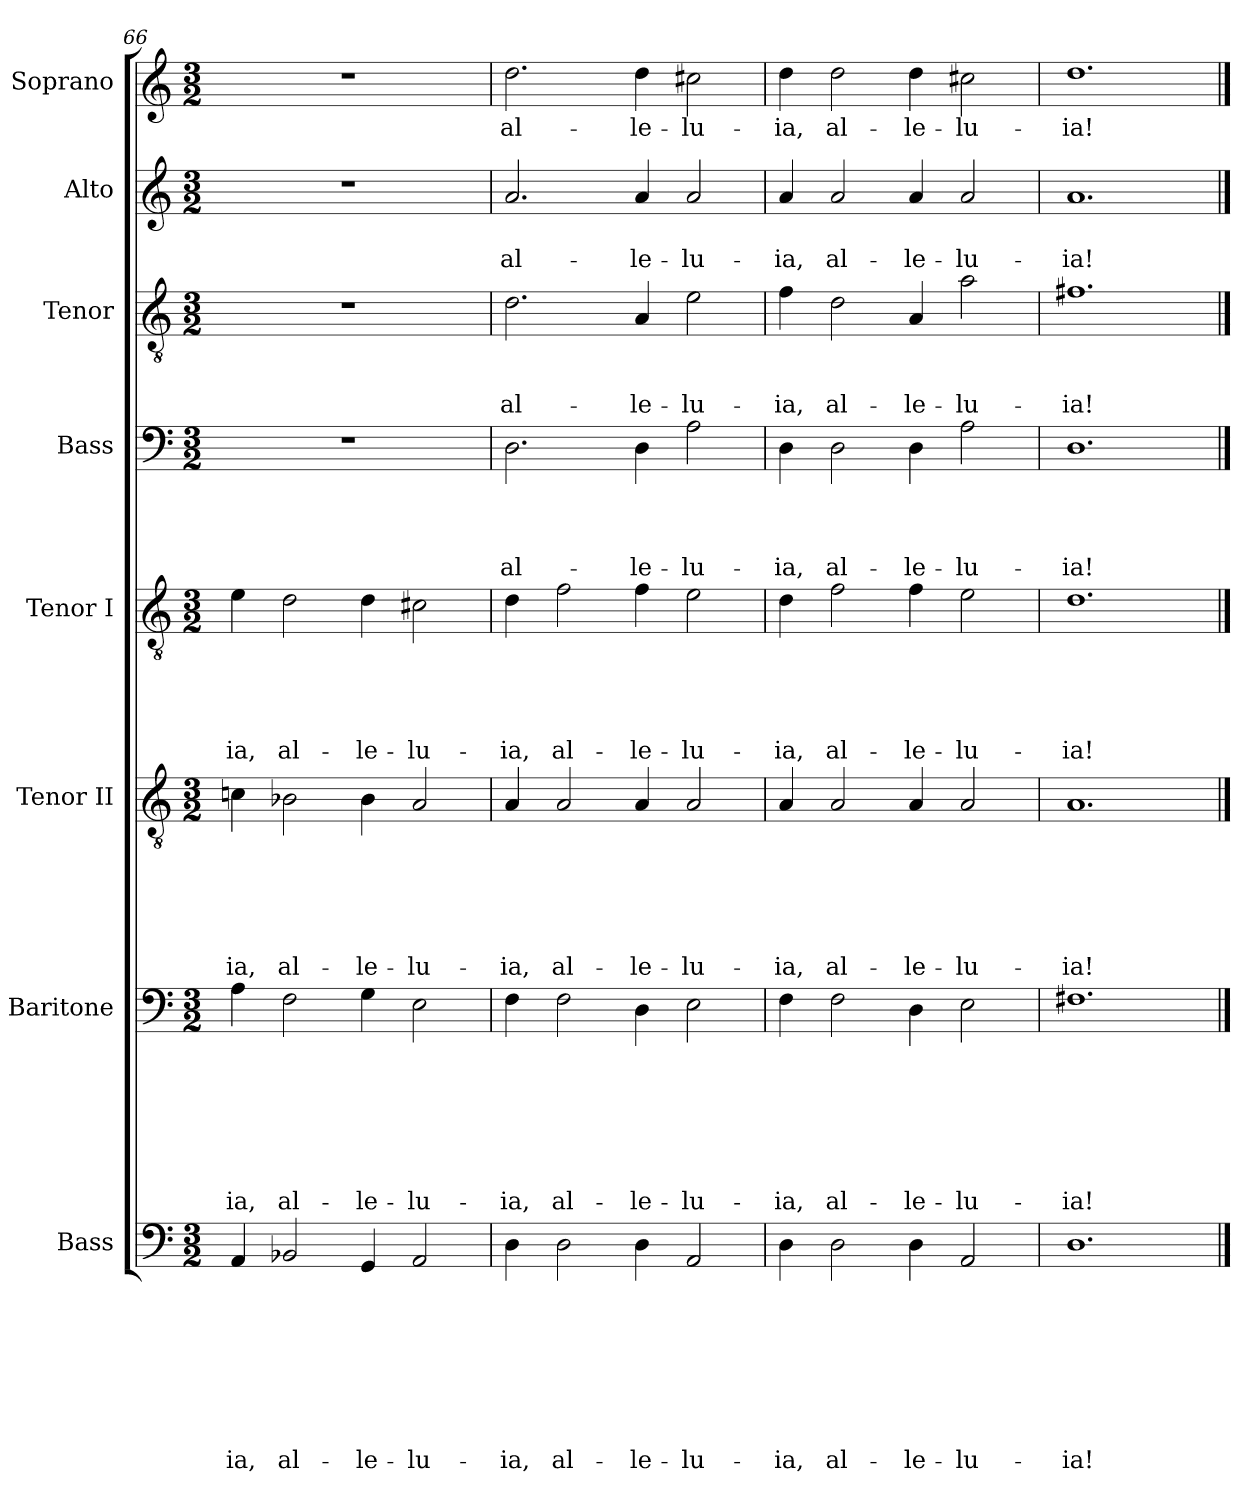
**kern	**text	**text	**text	**text	**text	**text	**text	**text	**kern	**text	**text	**text	**text	**text	**text	**text	**kern	**text	**text	**text	**text	**text	**text	**kern	**text	**text	**text	**text	**text	**kern	**text	**text	**text	**text	**kern	**text	**text	**text	**kern	**text	**text	**kern	**text
*part8	*part8	*part8	*part8	*part8	*part8	*part8	*part8	*part8	*part7	*part7	*part7	*part7	*part7	*part7	*part7	*part7	*part6	*part6	*part6	*part6	*part6	*part6	*part6	*part5	*part5	*part5	*part5	*part5	*part5	*part4	*part4	*part4	*part4	*part4	*part3	*part3	*part3	*part3	*part2	*part2	*part2	*part1	*part1
*staff8	*staff8	*staff8	*staff8	*staff8	*staff8	*staff8	*staff8	*staff8	*staff7	*staff7	*staff7	*staff7	*staff7	*staff7	*staff7	*staff7	*staff6	*staff6	*staff6	*staff6	*staff6	*staff6	*staff6	*staff5	*staff5	*staff5	*staff5	*staff5	*staff5	*staff4	*staff4	*staff4	*staff4	*staff4	*staff3	*staff3	*staff3	*staff3	*staff2	*staff2	*staff2	*staff1	*staff1
*I"Bass	*	*	*	*	*	*	*	*	*I"Baritone	*	*	*	*	*	*	*	*I"Tenor II	*	*	*	*	*	*	*I"Tenor I	*	*	*	*	*	*I"Bass	*	*	*	*	*I"Tenor	*	*	*	*I"Alto	*	*	*I"Soprano	*
*I'B	*	*	*	*	*	*	*	*	*I'B	*	*	*	*	*	*	*	*I'T II	*	*	*	*	*	*	*I'T I	*	*	*	*	*	*I'B	*	*	*	*	*I'T	*	*	*	*I'A	*	*	*I'S	*
*clefF4	*	*	*	*	*	*	*	*	*clefF4	*	*	*	*	*	*	*	*clefGv2	*	*	*	*	*	*	*clefGv2	*	*	*	*	*	*clefF4	*	*	*	*	*clefGv2	*	*	*	*clefG2	*	*	*clefG2	*
*k[]	*	*	*	*	*	*	*	*	*k[]	*	*	*	*	*	*	*	*k[]	*	*	*	*	*	*	*k[]	*	*	*	*	*	*k[]	*	*	*	*	*k[]	*	*	*	*k[]	*	*	*k[]	*
*C:	*	*	*	*	*	*	*	*	*C:	*	*	*	*	*	*	*	*C:	*	*	*	*	*	*	*C:	*	*	*	*	*	*C:	*	*	*	*	*C:	*	*	*	*C:	*	*	*C:	*
*M3/2	*	*	*	*	*	*	*	*	*M3/2	*	*	*	*	*	*	*	*M3/2	*	*	*	*	*	*	*M3/2	*	*	*	*	*	*M3/2	*	*	*	*	*M3/2	*	*	*	*M3/2	*	*	*M3/2	*
=66	=66	=66	=66	=66	=66	=66	=66	=66	=66	=66	=66	=66	=66	=66	=66	=66	=66	=66	=66	=66	=66	=66	=66	=66	=66	=66	=66	=66	=66	=66	=66	=66	=66	=66	=66	=66	=66	=66	=66	=66	=66	=66	=66
!	!	!	!	!	!	!	!	!LO:LY:b	!	!	!	!	!	!	!	!LO:LY:b	!	!	!	!	!	!	!LO:LY:b	!	!	!	!	!	!LO:LY:b	!LO:N:vis=1	!	!	!	!	!LO:N:vis=1	!	!	!	!LO:N:vis=1	!	!	!LO:N:vis=1	!
4AA/	.	.	.	.	.	.	.	-ia,	4A\	.	.	.	.	.	.	-ia,	4cn\	.	.	.	.	.	-ia,	4e\	.	.	.	.	-ia,	1.r	.	.	.	.	1.r	.	.	.	1.r	.	.	1.r	.
!	!	!	!	!	!	!	!	!LO:LY:b	!	!	!	!	!	!	!	!LO:LY:b	!	!	!	!	!	!	!LO:LY:b	!	!	!	!	!	!LO:LY:b	!	!	!	!	!	!	!	!	!	!	!	!	!	!
2BB-X/	.	.	.	.	.	.	.	al-	2F\	.	.	.	.	.	.	al-	2B-X\	.	.	.	.	.	al-	2d\	.	.	.	.	al-	.	.	.	.	.	.	.	.	.	.	.	.	.	.
!	!	!	!	!	!	!	!	!LO:LY:b	!	!	!	!	!	!	!	!LO:LY:b	!	!	!	!	!	!	!LO:LY:b	!	!	!	!	!	!LO:LY:b	!	!	!	!	!	!	!	!	!	!	!	!	!	!
4GG/	.	.	.	.	.	.	.	-le-	4G\	.	.	.	.	.	.	-le-	4B-\	.	.	.	.	.	-le-	4d\	.	.	.	.	-le-	.	.	.	.	.	.	.	.	.	.	.	.	.	.
!	!	!	!	!	!	!	!	!LO:LY:b	!	!	!	!	!	!	!	!LO:LY:b	!	!	!	!	!	!	!LO:LY:b	!	!	!	!	!	!LO:LY:b	!	!	!	!	!	!	!	!	!	!	!	!	!	!
2AA/	.	.	.	.	.	.	.	-lu-	2E\	.	.	.	.	.	.	-lu-	2A/	.	.	.	.	.	-lu-	2c#X\	.	.	.	.	-lu-	.	.	.	.	.	.	.	.	.	.	.	.	.	.
=67	=67	=67	=67	=67	=67	=67	=67	=67	=67	=67	=67	=67	=67	=67	=67	=67	=67	=67	=67	=67	=67	=67	=67	=67	=67	=67	=67	=67	=67	=67	=67	=67	=67	=67	=67	=67	=67	=67	=67	=67	=67	=67	=67
!	!	!	!	!	!	!	!	!LO:LY:b	!	!	!	!	!	!	!	!LO:LY:b	!	!	!	!	!	!	!LO:LY:b	!	!	!	!	!	!LO:LY:b	!	!	!	!	!LO:LY:b	!	!	!	!LO:LY:b	!	!	!LO:LY:b	!	!LO:LY:b
4D\	.	.	.	.	.	.	.	-ia,	4F\	.	.	.	.	.	.	-ia,	4A/	.	.	.	.	.	-ia,	4d\	.	.	.	.	-ia,	2.D\	.	.	.	al-	2.d\	.	.	al-	2.a/	.	al-	2.dd\	al-
!	!	!	!	!	!	!	!	!LO:LY:b	!	!	!	!	!	!	!	!LO:LY:b	!	!	!	!	!	!	!LO:LY:b	!	!	!	!	!	!LO:LY:b	!	!	!	!	!	!	!	!	!	!	!	!	!	!
2D\	.	.	.	.	.	.	.	al-	2F\	.	.	.	.	.	.	al-	2A/	.	.	.	.	.	al-	2f\	.	.	.	.	al-	.	.	.	.	.	.	.	.	.	.	.	.	.	.
!	!	!	!	!	!	!	!	!LO:LY:b	!	!	!	!	!	!	!	!LO:LY:b	!	!	!	!	!	!	!LO:LY:b	!	!	!	!	!	!LO:LY:b	!	!	!	!	!LO:LY:b	!	!	!	!LO:LY:b	!	!	!LO:LY:b	!	!LO:LY:b
4D\	.	.	.	.	.	.	.	-le-	4D\	.	.	.	.	.	.	-le-	4A/	.	.	.	.	.	-le-	4f\	.	.	.	.	-le-	4D\	.	.	.	-le-	4A/	.	.	-le-	4a/	.	-le-	4dd\	-le-
!	!	!	!	!	!	!	!	!LO:LY:b	!	!	!	!	!	!	!	!LO:LY:b	!	!	!	!	!	!	!LO:LY:b	!	!	!	!	!	!LO:LY:b	!	!	!	!	!LO:LY:b	!	!	!	!LO:LY:b	!	!	!LO:LY:b	!	!LO:LY:b
2AA/	.	.	.	.	.	.	.	-lu-	2E\	.	.	.	.	.	.	-lu-	2A/	.	.	.	.	.	-lu-	2e\	.	.	.	.	-lu-	2A\	.	.	.	-lu-	2e\	.	.	-lu-	2a/	.	-lu-	2cc#X\	-lu-
=68	=68	=68	=68	=68	=68	=68	=68	=68	=68	=68	=68	=68	=68	=68	=68	=68	=68	=68	=68	=68	=68	=68	=68	=68	=68	=68	=68	=68	=68	=68	=68	=68	=68	=68	=68	=68	=68	=68	=68	=68	=68	=68	=68
!	!	!	!	!	!	!	!	!LO:LY:b	!	!	!	!	!	!	!	!LO:LY:b	!	!	!	!	!	!	!LO:LY:b	!	!	!	!	!	!LO:LY:b	!	!	!	!	!LO:LY:b	!	!	!	!LO:LY:b	!	!	!LO:LY:b	!	!LO:LY:b
4D\	.	.	.	.	.	.	.	-ia,	4F\	.	.	.	.	.	.	-ia,	4A/	.	.	.	.	.	-ia,	4d\	.	.	.	.	-ia,	4D\	.	.	.	-ia,	4f\	.	.	-ia,	4a/	.	-ia,	4dd\	-ia,
!	!	!	!	!	!	!	!	!LO:LY:b	!	!	!	!	!	!	!	!LO:LY:b	!	!	!	!	!	!	!LO:LY:b	!	!	!	!	!	!LO:LY:b	!	!	!	!	!LO:LY:b	!	!	!	!LO:LY:b	!	!	!LO:LY:b	!	!LO:LY:b
2D\	.	.	.	.	.	.	.	al-	2F\	.	.	.	.	.	.	al-	2A/	.	.	.	.	.	al-	2f\	.	.	.	.	al-	2D\	.	.	.	al-	2d\	.	.	al-	2a/	.	al-	2dd\	al-
!	!	!	!	!	!	!	!	!LO:LY:b	!	!	!	!	!	!	!	!LO:LY:b	!	!	!	!	!	!	!LO:LY:b	!	!	!	!	!	!LO:LY:b	!	!	!	!	!LO:LY:b	!	!	!	!LO:LY:b	!	!	!LO:LY:b	!	!LO:LY:b
4D\	.	.	.	.	.	.	.	-le-	4D\	.	.	.	.	.	.	-le-	4A/	.	.	.	.	.	-le-	4f\	.	.	.	.	-le-	4D\	.	.	.	-le-	4A/	.	.	-le-	4a/	.	-le-	4dd\	-le-
!	!	!	!	!	!	!	!	!LO:LY:b	!	!	!	!	!	!	!	!LO:LY:b	!	!	!	!	!	!	!LO:LY:b	!	!	!	!	!	!LO:LY:b	!	!	!	!	!LO:LY:b	!	!	!	!LO:LY:b	!	!	!LO:LY:b	!	!LO:LY:b
2AA/	.	.	.	.	.	.	.	-lu-	2E\	.	.	.	.	.	.	-lu-	2A/	.	.	.	.	.	-lu-	2e\	.	.	.	.	-lu-	2A\	.	.	.	-lu-	2a\	.	.	-lu-	2a/	.	-lu-	2cc#X\	-lu-
=69	=69	=69	=69	=69	=69	=69	=69	=69	=69	=69	=69	=69	=69	=69	=69	=69	=69	=69	=69	=69	=69	=69	=69	=69	=69	=69	=69	=69	=69	=69	=69	=69	=69	=69	=69	=69	=69	=69	=69	=69	=69	=69	=69
!	!	!	!	!	!	!	!	!LO:LY:b	!	!	!	!	!	!	!	!LO:LY:b	!	!	!	!	!	!	!LO:LY:b	!	!	!	!	!	!LO:LY:b	!	!	!	!	!LO:LY:b	!	!	!	!LO:LY:b	!	!	!LO:LY:b	!	!LO:LY:b
1.D	.	.	.	.	.	.	.	-ia!	1.F#X	.	.	.	.	.	.	-ia!	1.A	.	.	.	.	.	-ia!	1.d	.	.	.	.	-ia!	1.D	.	.	.	-ia!	1.f#X	.	.	-ia!	1.a	.	-ia!	1.dd	-ia!
==	==	==	==	==	==	==	==	==	==	==	==	==	==	==	==	==	==	==	==	==	==	==	==	==	==	==	==	==	==	==	==	==	==	==	==	==	==	==	==	==	==	==	==
*-	*-	*-	*-	*-	*-	*-	*-	*-	*-	*-	*-	*-	*-	*-	*-	*-	*-	*-	*-	*-	*-	*-	*-	*-	*-	*-	*-	*-	*-	*-	*-	*-	*-	*-	*-	*-	*-	*-	*-	*-	*-	*-	*-
